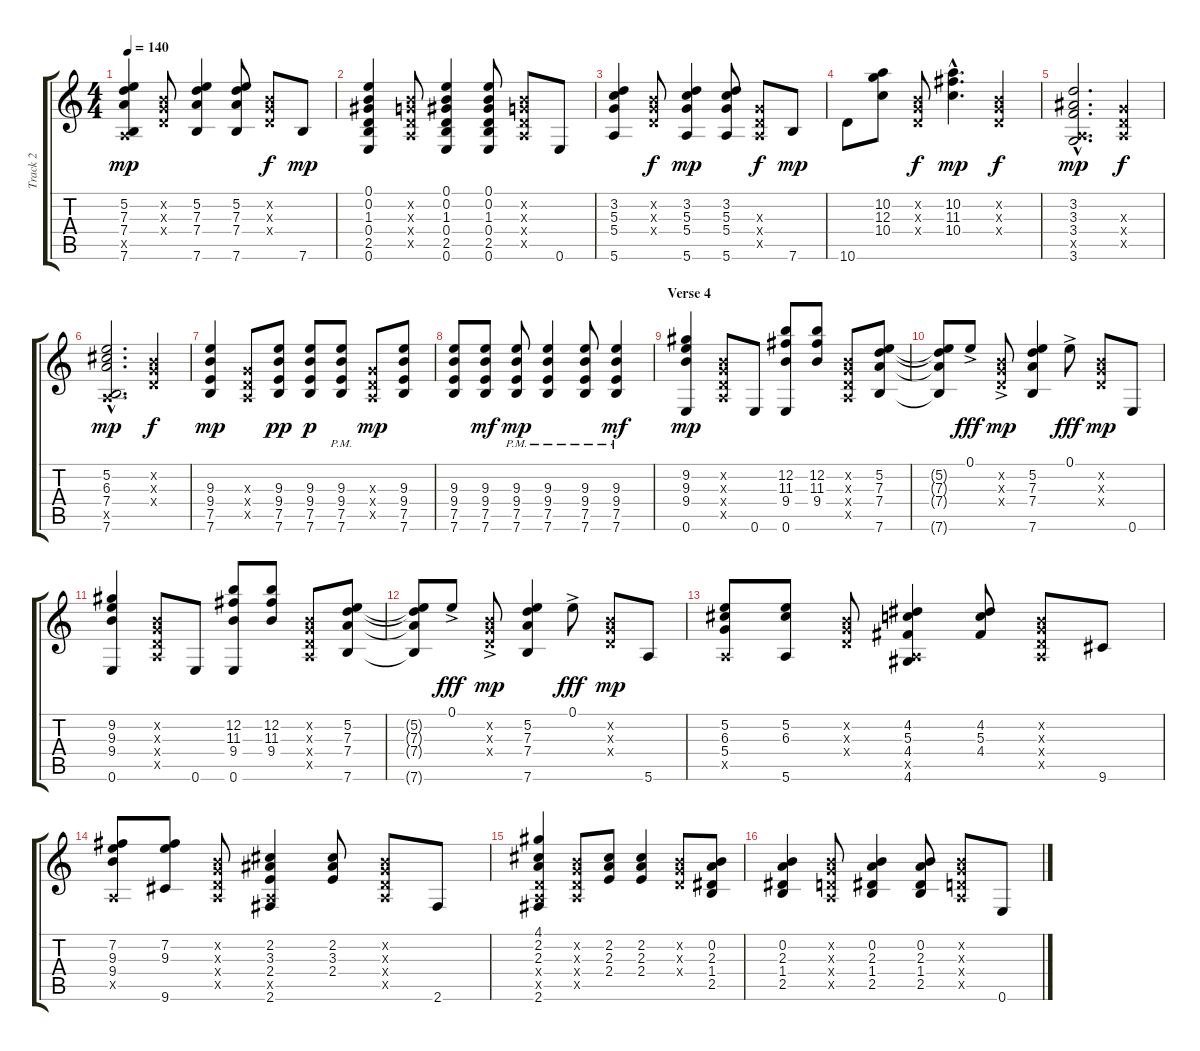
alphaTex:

\track ("Track 2" "Track 2") {instrument acousticguitarsteel}
\staff {score tabs}
\tuning (E4 B3 G3 D3 A2 E2) {hide}
\ts (4 4)
\tempo 140
\clef g2
\ks c
(5.2 7.3 7.4 0.5{x} 7.6).4{dy mp} (0.2{x} 0.3{x} 0.4{x}).8 (5.2 7.3 7.4 7.6).4 (5.2 7.3 7.4 7.6).8 (0.2{x} 0.3{x} 0.4{x}).8{dy f} 7.6.8{dy mp} |
(0.1 0.2 1.3 0.4 2.5 0.6).4 (0.2{x} 0.3{x} 0.4{x} 0.5{x}).8 (0.1 0.2 1.3 0.4 2.5 0.6).4 (0.1 0.2 1.3 0.4 2.5 0.6).8 (0.2{x} 0.3{x} 0.4{x} 0.5{x}).8 0.6.8 |
(3.2 5.3 5.4 5.6).4 (0.2{x} 0.3{x} 0.4{x}).8{dy f} (3.2 5.3 5.4 5.6).4{dy mp} (3.2 5.3 5.4 5.6).8 (0.3{x} 0.4{x} 0.5{x}).8{dy f} 7.6.8{dy mp} |
10.6.8 (10.2 12.3 10.4).8 (0.2{x} 0.3{x} 0.4{x}).8{dy f} (10.2{hac} 11.3{hac} 10.4{hac}).4{d dy mp} (0.2{x} 0.3{x} 0.4{x}).4{dy f} |
(3.2{hac} 3.3{hac} 3.4{hac} 0.5{hac x} 3.6{hac}).2{d dy mp} (0.3{x} 0.4{x} 0.5{x}).4{dy f} |
(5.2{hac} 6.3{hac} 7.4{hac} 0.5{hac x} 7.6{hac}).2{d dy mp} (0.2{x} 0.3{x} 0.4{x}).4{dy f} |
(9.3 9.4 7.5 7.6).4{dy mp} (0.3{x} 0.4{x} 0.5{x}).8 (9.3 9.4 7.5 7.6).8{dy pp} (9.3 9.4 7.5 7.6).8{dy p} (9.3{pm} 9.4{pm} 7.5 7.6).8 (0.3{x} 0.4{x} 0.5{x}).8{dy mp} (9.3 9.4 7.5 7.6).8 |
(9.3 9.4 7.5 7.6).8 (9.3 9.4 7.5 7.6).8{dy mf} (9.3{pm} 9.4{pm} 7.5 7.6).8{dy mp} (9.3{pm} 9.4{pm} 7.5 7.6).4 (9.3{pm} 9.4{pm} 7.5{pm} 7.6{pm}).8 (9.3{pm} 9.4{pm} 7.5 7.6{pm}).4{dy mf} |
\section ("" "Verse 4")
(9.2 9.3 9.4 0.6).4{dy mp} (0.2{x} 0.3{x} 0.4{x} 0.5{x}).8 0.6.8 (12.2 11.3 9.4 0.6).8 (12.2 11.3 9.4).8 (0.2{x} 0.3{x} 0.4{x} 0.5{x}).8 (5.2 7.3 7.4 7.6).8 |
(5.2{t} 7.3{t} 7.4{t} 7.6{t}).8 0.1{ac}.8{dy fff} (0.2{ac x} 0.3{ac x} 0.4{ac x}).8{dy mp} (5.2 7.3 7.4 7.6).4 0.1{ac}.8{dy fff} (0.2{x} 0.3{x} 0.4{x}).8{dy mp} 0.6.8 |
(9.2 9.3 9.4 0.6).4 (0.2{x} 0.3{x} 0.4{x} 0.5{x}).8 0.6.8 (12.2 11.3 9.4 0.6).8 (12.2 11.3 9.4).8 (0.2{x} 0.3{x} 0.4{x} 0.5{x}).8 (5.2 7.3 7.4 7.6).8 |
(5.2{t} 7.3{t} 7.4{t} 7.6{t}).8 0.1{ac}.8{dy fff} (0.2{ac x} 0.3{ac x} 0.4{ac x}).8{dy mp} (5.2 7.3 7.4 7.6).4 0.1{ac}.8{dy fff} (0.2{x} 0.3{x} 0.4{x}).8{dy mp} 5.6.8 |
(5.2 6.3 5.4 0.5{x}).8 (5.2 6.3 5.6).8 (0.2{x} 0.3{x} 0.4{x}).8 (4.2 5.3 4.4 0.5{x} 4.6).4 (4.2 5.3 4.4).8 (0.2{x} 0.3{x} 0.4{x} 0.5{x}).8 9.6.8 |
(7.2 9.3 9.4 0.5{x}).8 (7.2 9.3 9.6).8 (0.2{x} 0.3{x} 0.4{x} 0.5{x}).8 (2.2 3.3 2.4 0.5{x} 2.6).4 (2.2 3.3 2.4).8 (0.2{x} 0.3{x} 0.4{x} 0.5{x}).8 2.6.8 |
(4.1 2.2 2.3 0.4{x} 0.5{x} 2.6).4 (0.2{x} 0.3{x} 0.4{x} 0.5{x}).8 (2.2 2.3 2.4).8 (2.2 2.3 2.4).4 (0.2{x} 0.3{x} 0.4{x}).8 (0.2 2.3 1.4 2.5).8 |
(0.2 2.3 1.4 2.5).4 (0.2{x} 0.3{x} 0.4{x} 0.5{x}).8 (0.2 2.3 1.4 2.5).4 (0.2 2.3 1.4 2.5).8 (0.2{x} 0.3{x} 0.4{x} 0.5{x}).8 0.6.8
